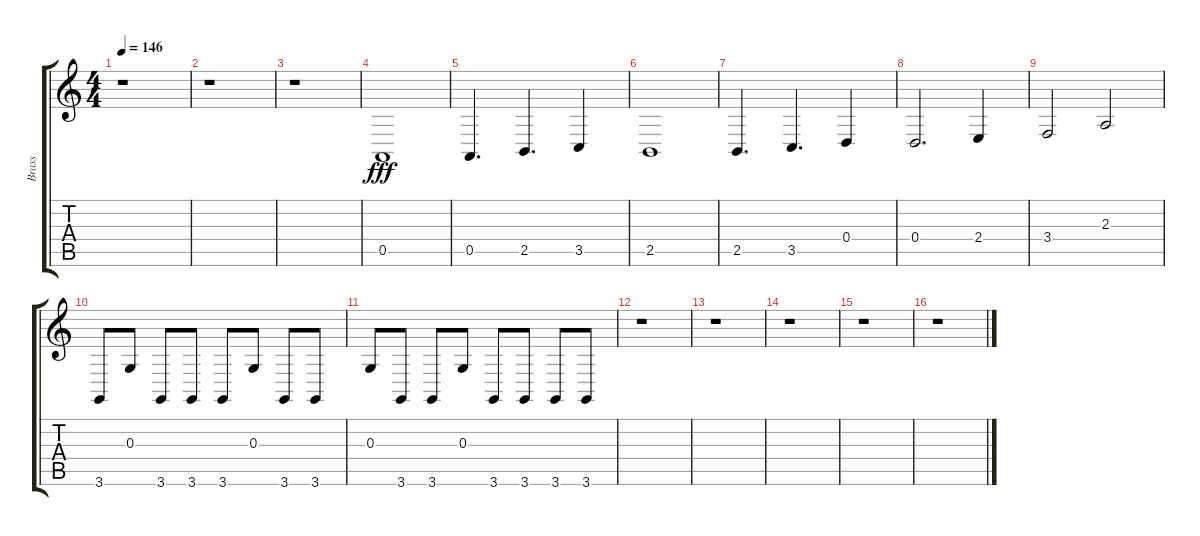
\track ("Brass" "Brass") {instrument synthbrass1}
\staff {score tabs}
\tuning (E4 B3 G3 D3 A2 E2) {hide}
\ts (4 4)
\tempo 146
\clef g2
\ks c
r.1{dy f} |
r.1 |
r.1 |
0.5.1{dy fff volume 9 instrument synthbrass2} |
0.5.4{d} 2.5.4{d} 3.5.4 |
2.5.1 |
2.5.4{d} 3.5.4{d} 0.4.4 |
0.4.2{d} 2.4.4 |
3.4.2 2.3.2 |
3.6.8 0.3.8 3.6.8 3.6.8 3.6.8 0.3.8 3.6.8 3.6.8 |
0.3.8 3.6.8 3.6.8 0.3.8 3.6.8 3.6.8 3.6.8 3.6.8 |
r.1 |
r.1 |
r.1 |
r.1 |
r.1
